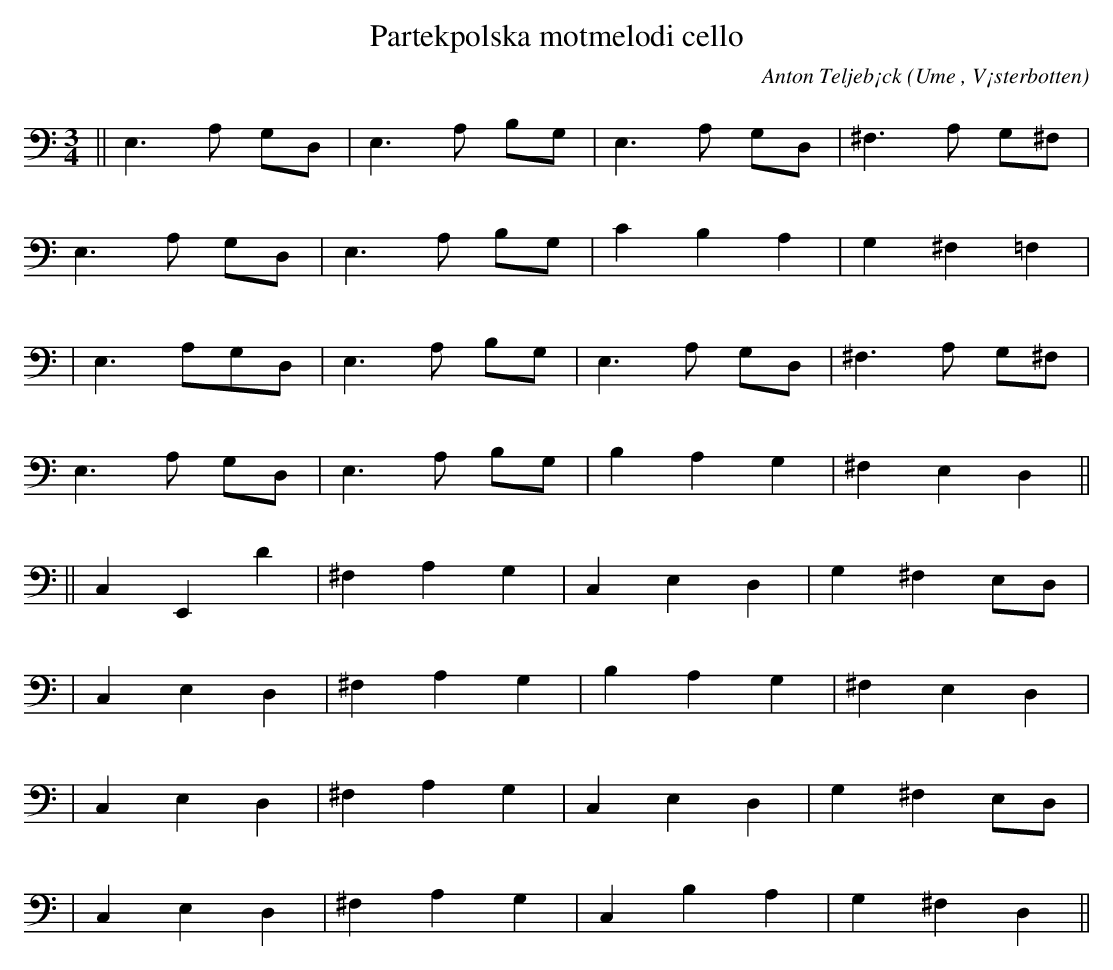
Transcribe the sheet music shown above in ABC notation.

X:1
T:Partekpolska motmelodi cello
O:Ume , V¡sterbotten
C:Anton Teljeb¡ck
M:3/4
L:1/8
K:Am
||E,3A, G,D, | E,3A, B,G, | E,3A, G,D, | ^F,3A, G,^F,|
E,3A, G,D, | E,3A, B,G, | C2 B,2 A,2 | G,2 ^F,2 =F,2 |
| E,3A,G,D, | E,3A, B,G, | E,3A, G,D, | ^F,3A, G,^F,|
E,3A, G,D, | E,3A, B,G, | B,2 A,2 G,2 | ^F,2 E,2 D,2 ||
L:1/4
|| C,E,,D | ^F,A,G, | C,E,D, | G,^F,E,/D,/ |
| C,E,D, | ^F,A,G, | B,A,G, | ^F,E,D, |
|C,E,D, | ^F,A,G, | C,E,D, | G,^F,E,/D,/ |
| C,E,D, | ^F,A,G, | C, B, A, | G, ^F, D, ||
